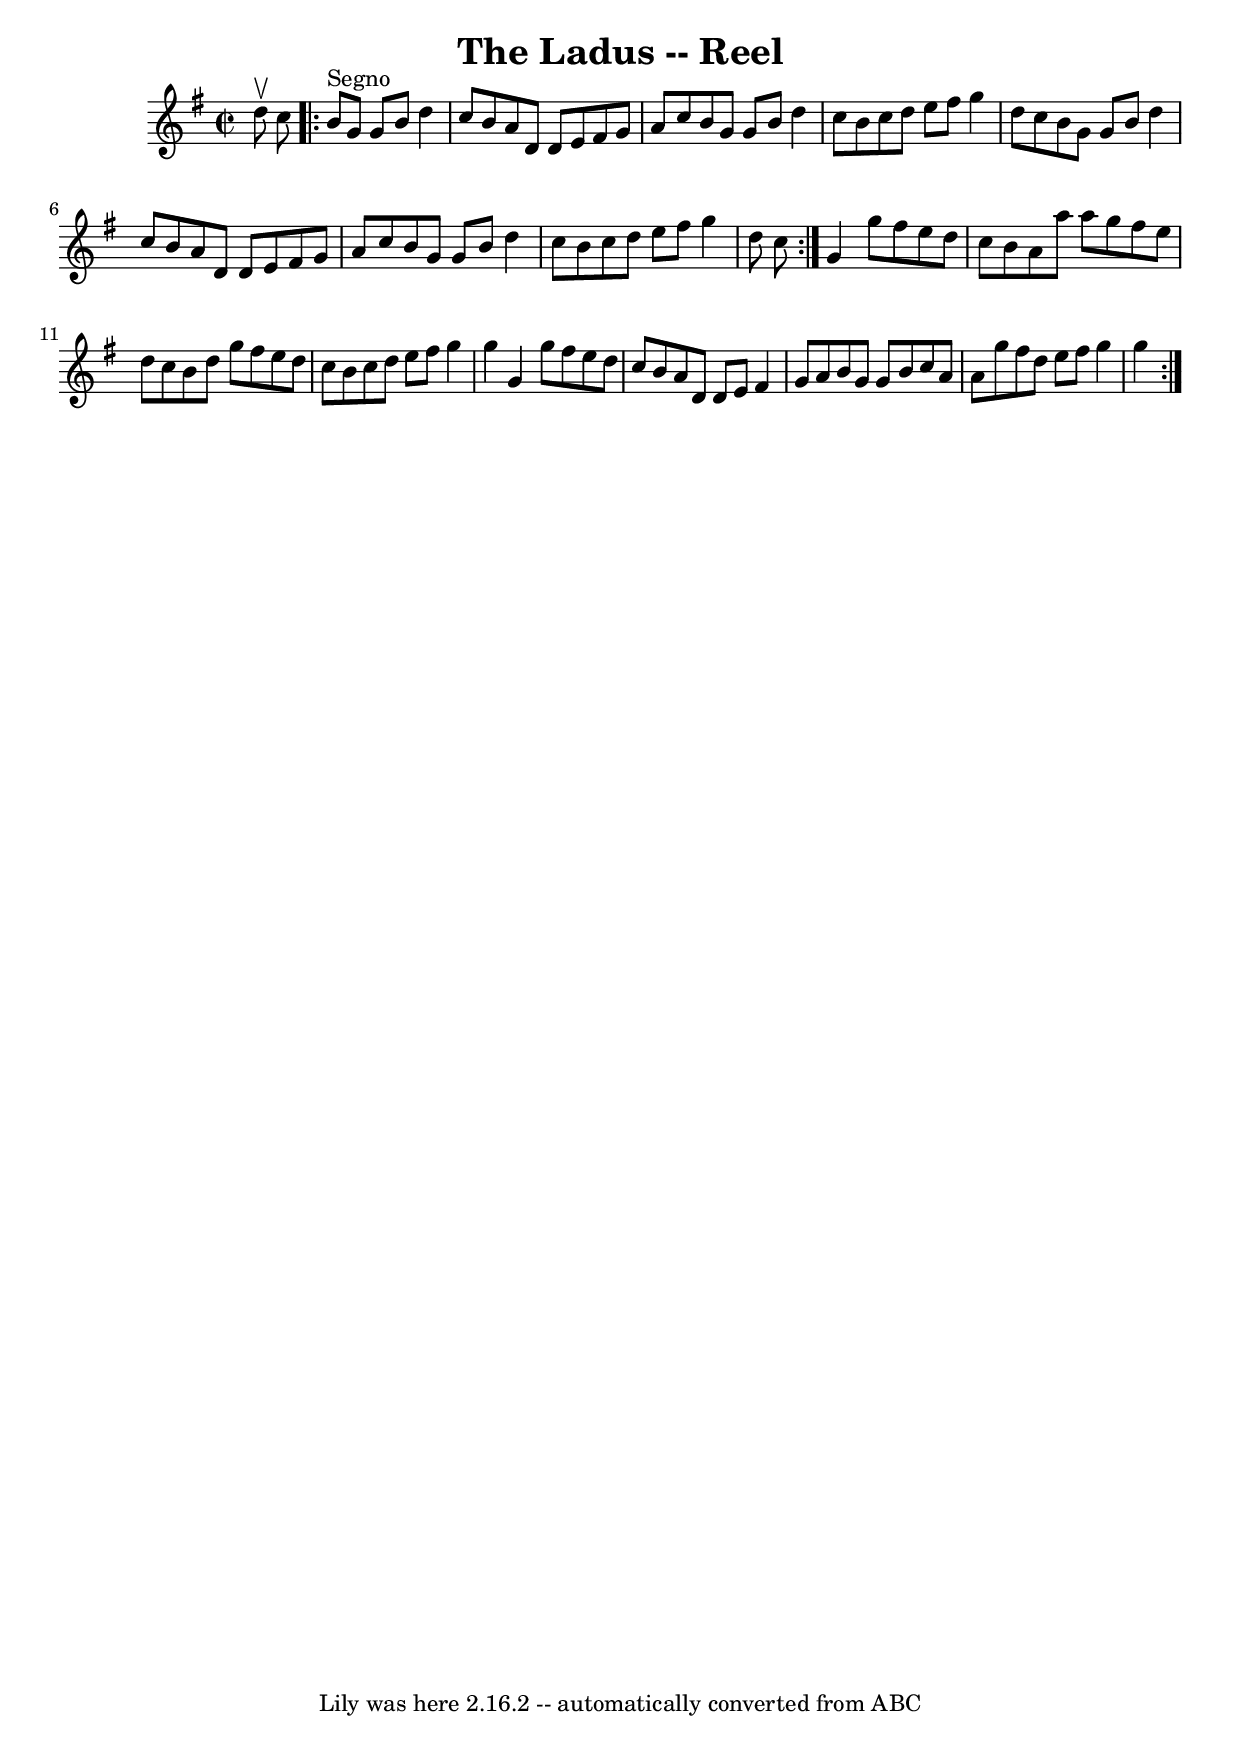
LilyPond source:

\version "2.16.2"
\include "Mammoth.ily"
\header {
  %% book = "Ryan's Mammoth Collection"
  crossRefNumber = "1"
  footnotes = ""
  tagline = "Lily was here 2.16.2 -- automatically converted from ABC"
  title = "The Ladus -- Reel"

}
voicedefault =  {



  \repeat volta 2 {

    \override Staff.TimeSignature #'style = #'C
    \time 2/2 
    \key g \major
    d''8^\upbow c''8    
    \repeat volta 2 {
      b'8^"Segno" g'8 g'8 b'8 d''4 c''8 b'8  |
      a'8 d'8    
      d'8 e'8 fis'8 g'8 a'8 c''8  |
      b'8 g'8 g'8 b'8  
      d''4 c''8 b'8  |
      c''8 d''8 e''8 fis''8 g''4    
      d''8 c''8  |
      b'8 g'8 g'8 b'8 d''4 c''8 b'8  
      |
      a'8 d'8 d'8 e'8 fis'8 g'8 a'8 c''8  |
      
      b'8 g'8 g'8 b'8 d''4 c''8 b'8  |
      c''8 d''8    
      e''8 fis''8 g''4 d''8 c''8  
    }     |
    g'4 g''8 fis''8 e''8 d''8 c''8 b'8  |
    a'8 a''8   
    a''8 g''8 fis''8 e''8 d''8 c''8  |
    b'8 d''8 g''8 
    fis''8 e''8 d''8 c''8 b'8  |
    c''8 d''8 e''8    
    fis''8 g''4 g''4  |
    g'4 g''8 fis''8 e''8 d''8    
    c''8 b'8  |
    a'8 d'8 d'8 e'8 fis'4 g'8 a'8  
    |
    b'8 g'8 g'8 b'8 c''8 a'8 a'8 g''8  |
    
    fis''8 d''8 e''8 fis''8 g''4 g''4    
  }   

}

\score{
  <<

    \context Staff="default"
    {
      \voicedefault 
      
    }

  >>
  \layout {
    
  }
  \midi {
  }

}
